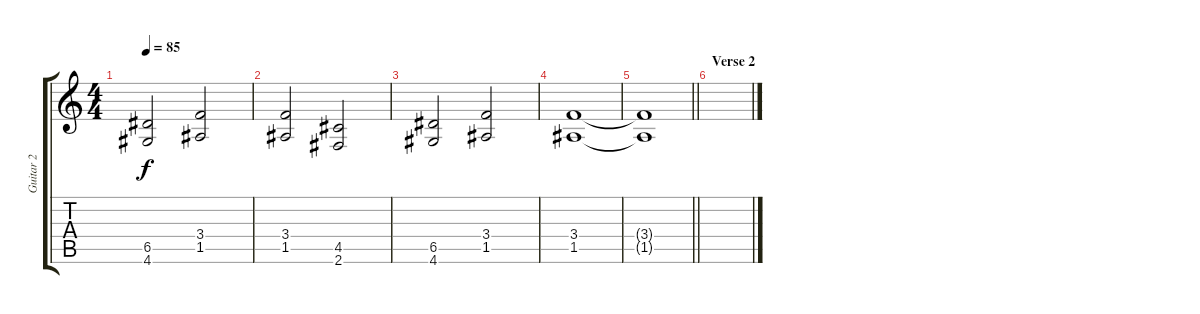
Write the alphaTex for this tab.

\track ("Guitar 2" "Guitar 2") {instrument distortionguitar}
\staff {score tabs}
\tuning (E4 B3 G3 D3 A2 E2) {hide}
\ts (4 4)
\tempo 85
\clef g2
\ks c
(6.5 4.6).2{dy f} (3.4 1.5).2 |
(3.4 1.5).2 (4.5 2.6).2 |
(6.5 4.6).2 (3.4 1.5).2 |
(3.4 1.5).1 |
\barLineRight lightlight
(3.4{t} 1.5{t}).1 |
\section ("" "Verse 2")
